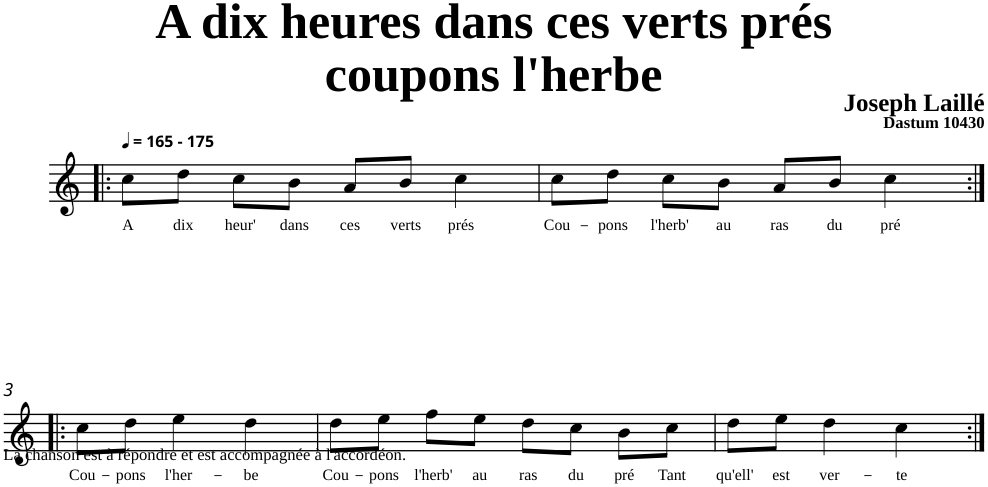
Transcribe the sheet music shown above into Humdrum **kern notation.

**kern	**text
*part1	*part1
*staff1	*staff1
*clefG2	*
*k[]	*
=1!|:	=1!|:
!LO:TX:a:B:t=- 175	!
!	!LO:LY:b
8cc\L	A
!	!LO:LY:b
8dd\J	dix
!	!LO:LY:b
8cc\L	heur'
!	!LO:LY:b
8b\J	dans
!	!LO:LY:b
8a/L	ces
!	!LO:LY:b
8b/J	verts
!	!LO:LY:b
4cc\	prés
=2	=2
!	!LO:LY:b
8cc\L	Cou-
!	!LO:LY:b
8dd\J	-pons
!	!LO:LY:b
8cc\L	l'herb'
!	!LO:LY:b
8b\J	au
!	!LO:LY:b
8a/L	ras
!	!LO:LY:b
8b/J	du
!	!LO:LY:b
4cc\	pré
!!LO:LB:g=z
=3:|!|:	=3:|!|:
!	!LO:LY:b
8cc\L	Cou-
!	!LO:LY:b
8dd\J	-pons
!	!LO:LY:b
4ee\	l'her-
!	!LO:LY:b
4dd\	-be
=4	=4
!	!LO:LY:b
8dd\L	Cou-
!	!LO:LY:b
8ee\J	-pons
!	!LO:LY:b
8ff\L	l'herb'
!	!LO:LY:b
8ee\J	au
!	!LO:LY:b
8dd\L	ras
!	!LO:LY:b
8cc\J	du
!	!LO:LY:b
8b\L	pré
!	!LO:LY:b
8cc\J	Tant
=5	=5
!	!LO:LY:b
8dd\L	qu'ell'
!	!LO:LY:b
8ee\J	est
!	!LO:LY:b
4dd\	ver-
!	!LO:LY:b
4cc\	-te
=:|!	=:|!
*-	*-
